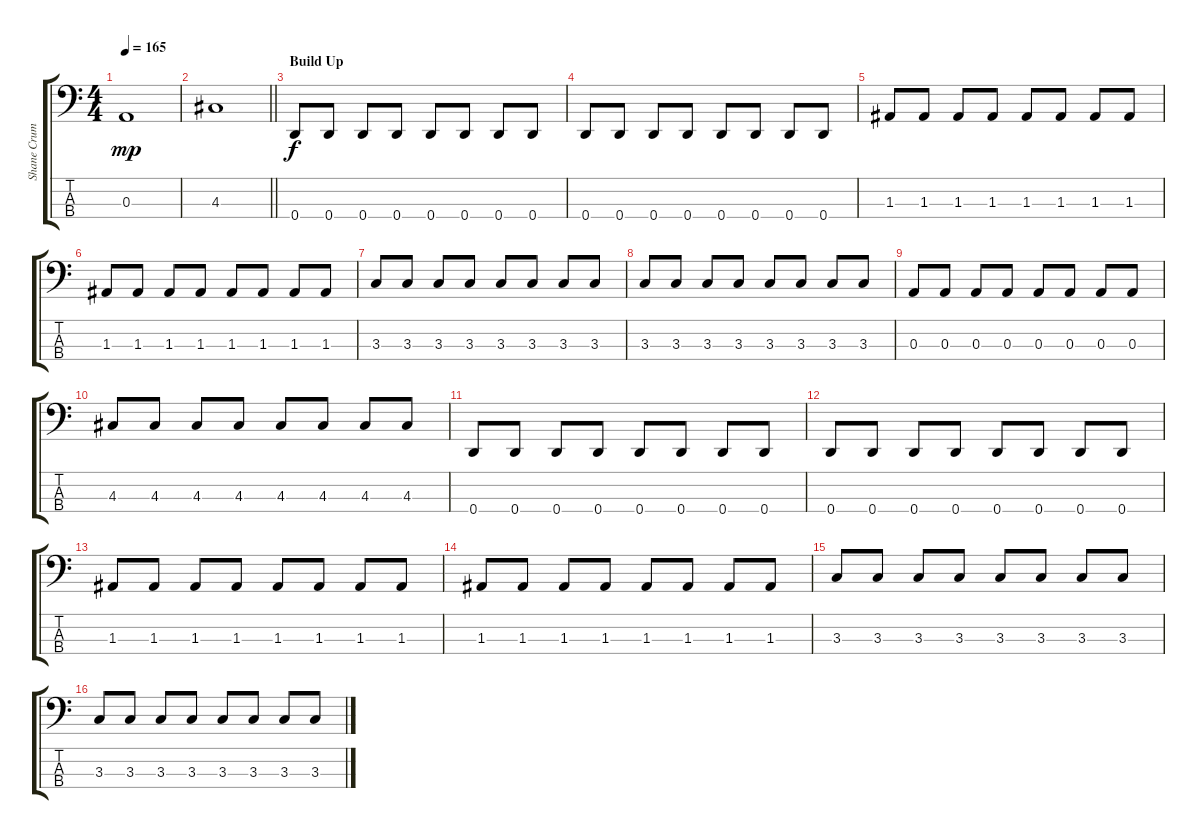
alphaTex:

\track ("Shane Crump [Bass]" "Shane Crum") {instrument electricbasspick}
\staff {score tabs}
\tuning (G2 D2 A1 D1) {hide}
\ts (4 4)
\tempo 165
\clef f4
\ks c
0.3.1{dy mp} |
\barLineRight lightlight
4.3.1 |
\section ("" "Build Up")
0.4.8{dy f} 0.4.8 0.4.8 0.4.8 0.4.8 0.4.8 0.4.8 0.4.8 |
0.4.8 0.4.8 0.4.8 0.4.8 0.4.8 0.4.8 0.4.8 0.4.8 |
1.3.8 1.3.8 1.3.8 1.3.8 1.3.8 1.3.8 1.3.8 1.3.8 |
1.3.8 1.3.8 1.3.8 1.3.8 1.3.8 1.3.8 1.3.8 1.3.8 |
3.3.8 3.3.8 3.3.8 3.3.8 3.3.8 3.3.8 3.3.8 3.3.8 |
3.3.8 3.3.8 3.3.8 3.3.8 3.3.8 3.3.8 3.3.8 3.3.8 |
0.3.8 0.3.8 0.3.8 0.3.8 0.3.8 0.3.8 0.3.8 0.3.8 |
4.3.8 4.3.8 4.3.8 4.3.8 4.3.8 4.3.8 4.3.8 4.3.8 |
0.4.8 0.4.8 0.4.8 0.4.8 0.4.8 0.4.8 0.4.8 0.4.8 |
0.4.8 0.4.8 0.4.8 0.4.8 0.4.8 0.4.8 0.4.8 0.4.8 |
1.3.8 1.3.8 1.3.8 1.3.8 1.3.8 1.3.8 1.3.8 1.3.8 |
1.3.8 1.3.8 1.3.8 1.3.8 1.3.8 1.3.8 1.3.8 1.3.8 |
3.3.8 3.3.8 3.3.8 3.3.8 3.3.8 3.3.8 3.3.8 3.3.8 |
3.3.8 3.3.8 3.3.8 3.3.8 3.3.8 3.3.8 3.3.8 3.3.8
